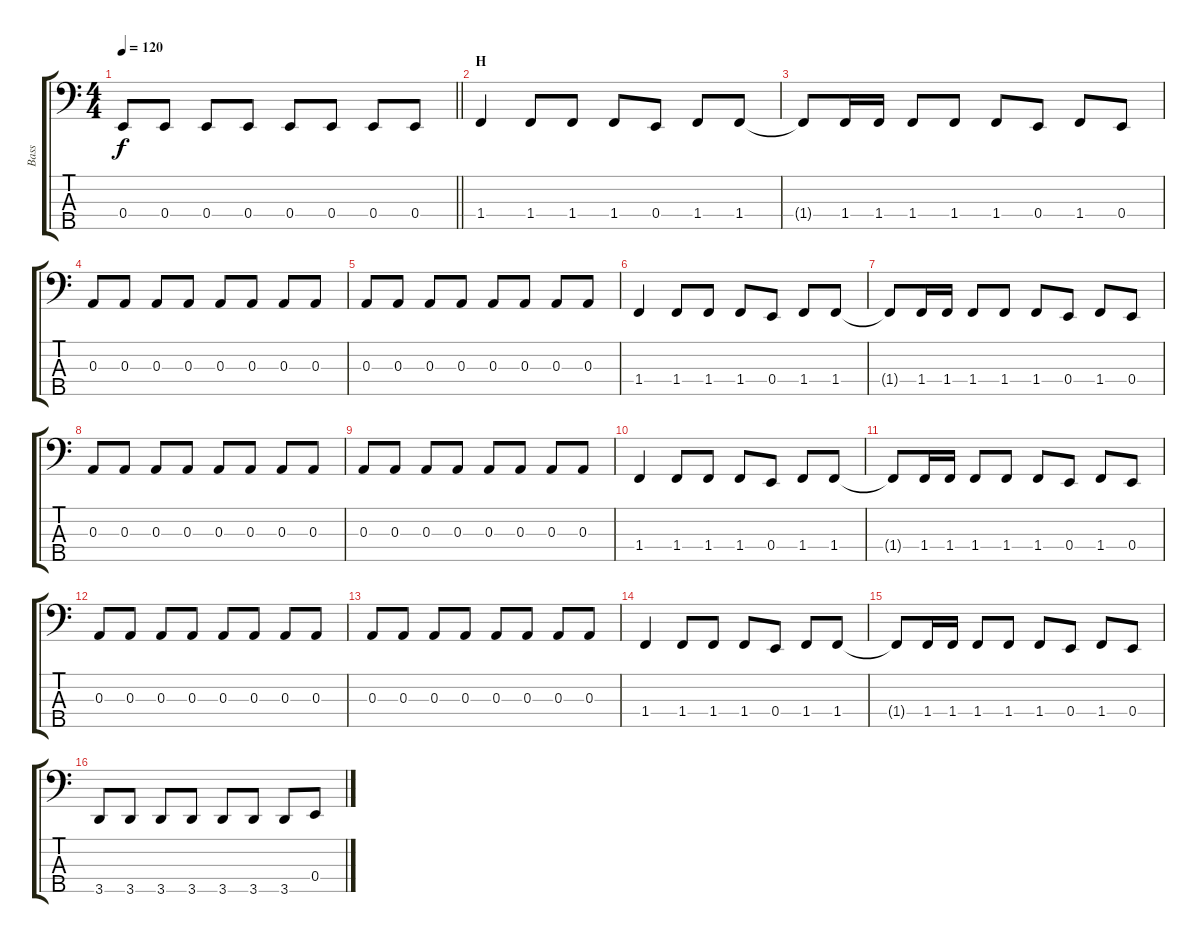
\track ("Bass" "Bass") {instrument electricbassfinger}
\staff {score tabs}
\tuning (G2 D2 A1 E1 B0) {hide}
\ts (4 4)
\tempo 120
\clef f4
\barLineRight lightlight
\ks aminor
0.4.8{dy f} 0.4.8 0.4.8 0.4.8 0.4.8 0.4.8 0.4.8 0.4.8 |
\section ("" "H")
1.4.4 1.4.8 1.4.8 1.4.8 0.4.8 1.4.8 1.4.8 |
1.4{t}.8 1.4.16 1.4.16 1.4.8 1.4.8 1.4.8 0.4.8 1.4.8 0.4.8 |
0.3.8 0.3.8 0.3.8 0.3.8 0.3.8 0.3.8 0.3.8 0.3.8 |
0.3.8 0.3.8 0.3.8 0.3.8 0.3.8 0.3.8 0.3.8 0.3.8 |
1.4.4 1.4.8 1.4.8 1.4.8 0.4.8 1.4.8 1.4.8 |
1.4{t}.8 1.4.16 1.4.16 1.4.8 1.4.8 1.4.8 0.4.8 1.4.8 0.4.8 |
0.3.8 0.3.8 0.3.8 0.3.8 0.3.8 0.3.8 0.3.8 0.3.8 |
0.3.8 0.3.8 0.3.8 0.3.8 0.3.8 0.3.8 0.3.8 0.3.8 |
1.4.4 1.4.8 1.4.8 1.4.8 0.4.8 1.4.8 1.4.8 |
1.4{t}.8 1.4.16 1.4.16 1.4.8 1.4.8 1.4.8 0.4.8 1.4.8 0.4.8 |
0.3.8 0.3.8 0.3.8 0.3.8 0.3.8 0.3.8 0.3.8 0.3.8 |
0.3.8 0.3.8 0.3.8 0.3.8 0.3.8 0.3.8 0.3.8 0.3.8 |
1.4.4 1.4.8 1.4.8 1.4.8 0.4.8 1.4.8 1.4.8 |
1.4{t}.8 1.4.16 1.4.16 1.4.8 1.4.8 1.4.8 0.4.8 1.4.8 0.4.8 |
3.5.8 3.5.8 3.5.8 3.5.8 3.5.8 3.5.8 3.5.8 0.4.8
